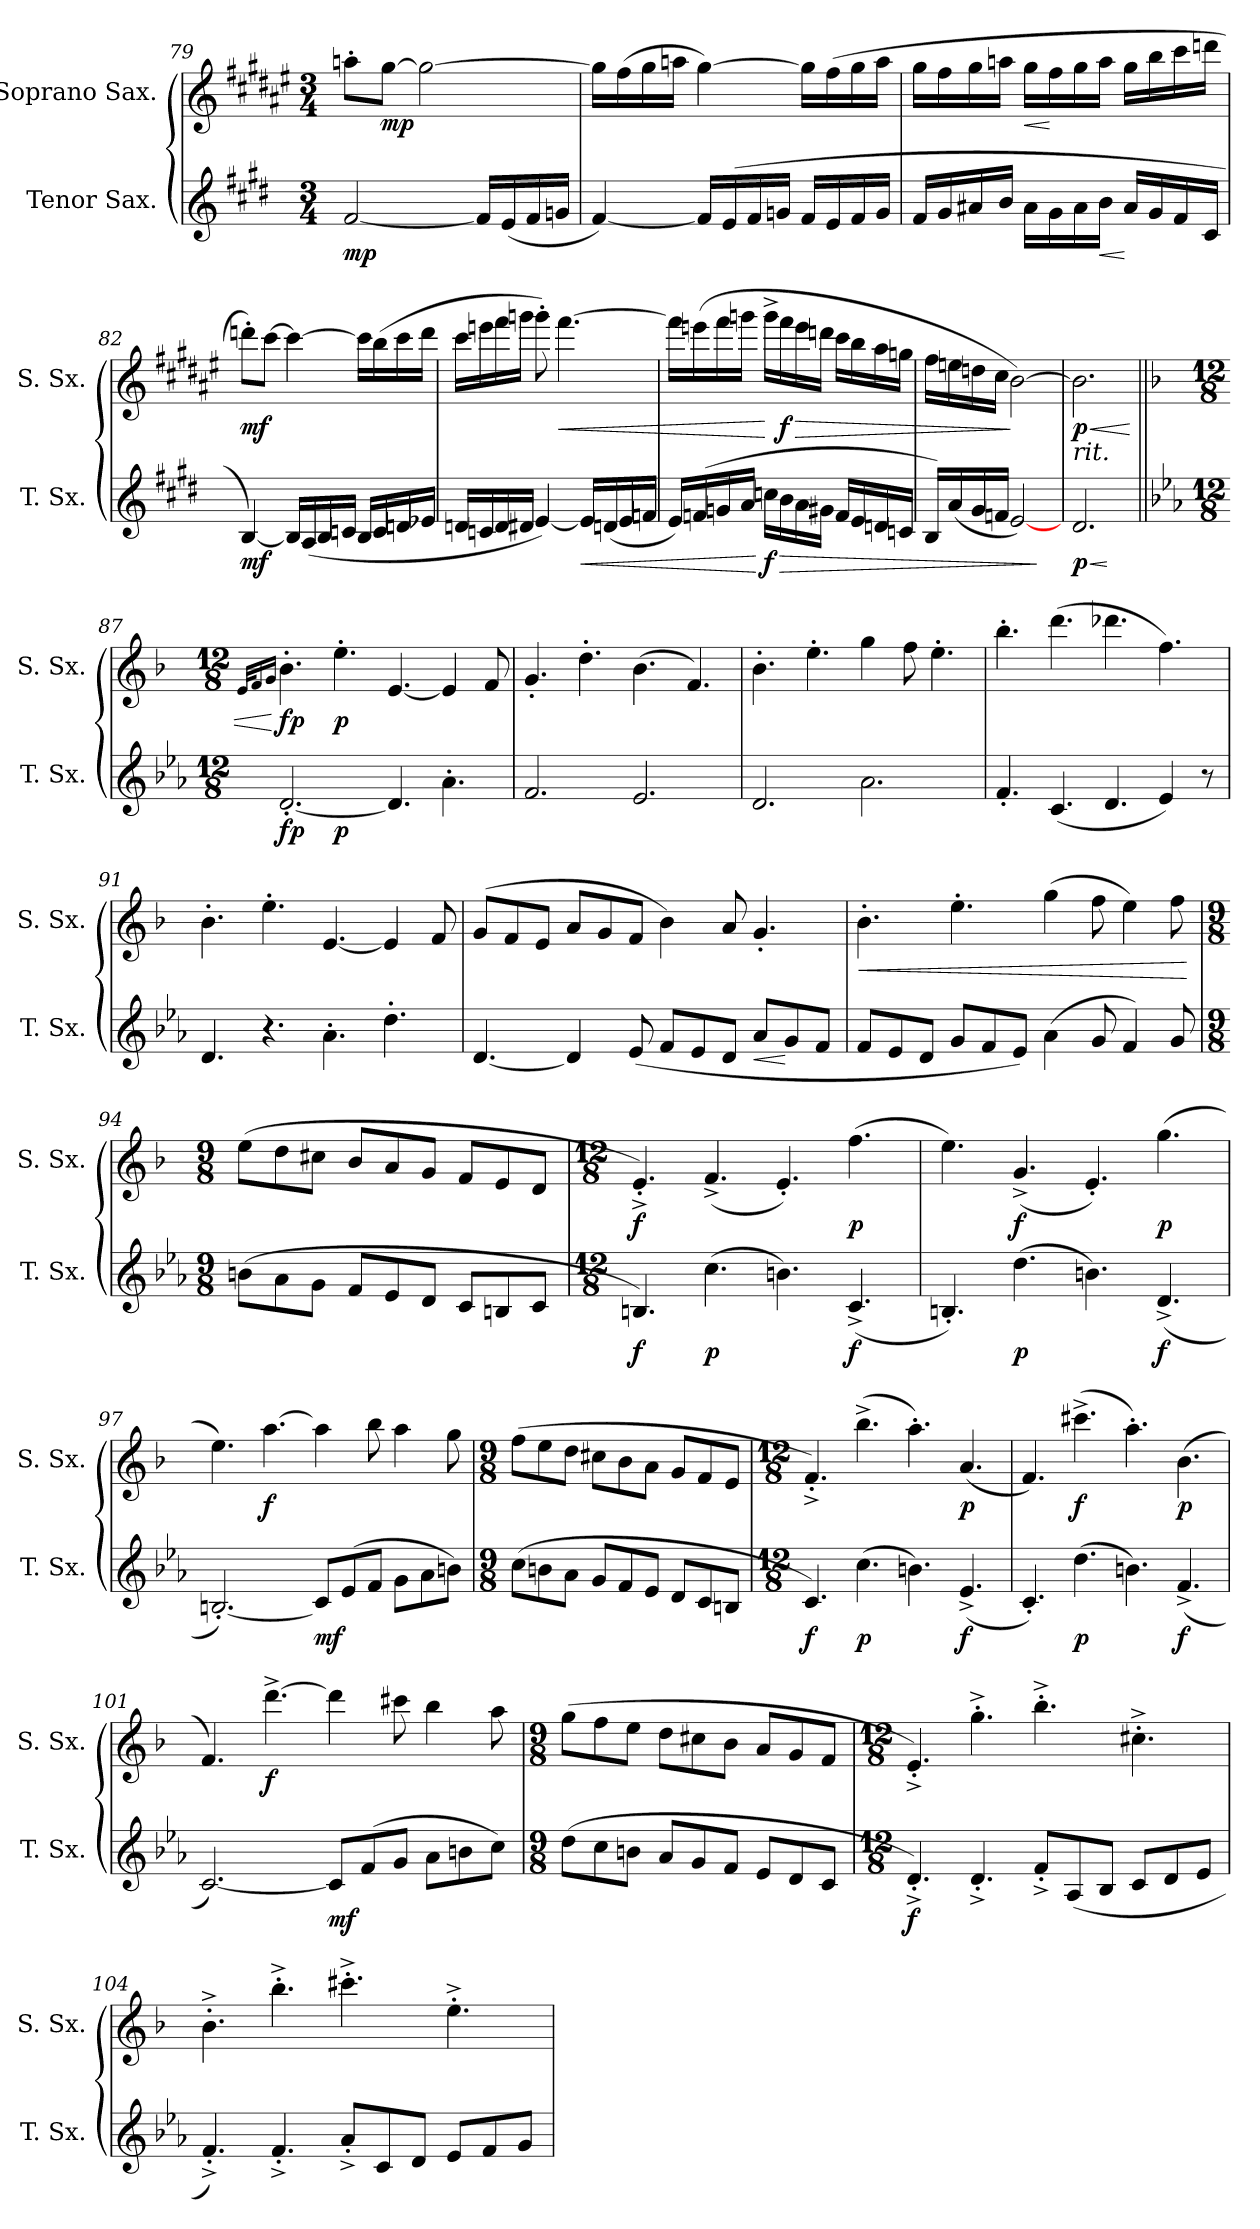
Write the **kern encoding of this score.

**kern	**dynam	**kern	**dynam
*part2	*part2	*part1	*part1
*staff2	*staff2	*staff1	*staff1
*I"Tenor Sax.	*	*I"Soprano Sax.	*
*I'T. Sx.	*	*I'S. Sx.	*
*clefG2	*	*clefG2	*
*ITrd8c14	*	*ITrd1c2	*
*k[f#c#g#d#]	*	*k[f#c#g#d#]	*
*c#:	*	*c#:	*
*M3/4	*	*M3/4	*
=79	=79	=79	=79
!	!LO:DY:b	!	!
[2F#/	mp	8ggn'>\L	.
!	!	!	!LO:DY:b
.	.	[8ff#\J	mp
.	.	2ff#\_	.
16F#/LL]	.	.	.
(<16E/	.	.	.
16F#/	.	.	.
16Gn/JJ	.	.	.
!!LO:PB:g=z
=80	=80	=80	=80
[4F#/)	.	16ff#\LL]	.
.	.	(>16ee\	.
.	.	16ff#\	.
.	.	16ggn\JJ	.
16F#/LL]	.	[4ff#\)	.
(>16E/	.	.	.
16F#/	.	.	.
16Gn/JJ	.	.	.
16F#/LL	.	16ff#\LL]	.
16E/	.	(>16ee\	.
16F#/	.	16ff#\	.
16G/JJ	.	16gg\JJ	.
=81	=81	=81	=81
16F#/LL	.	16ff#\LL	.
16G#/	.	16ee\	.
16A#X/	.	16ff#\	.
16B/JJ	.	16ggn\JJ	.
!	!	!	!LO:HP:b
16A#\LL	.	16ff#\LL	<
16G#\	.	16ee\	[
16A#\	.	16ff#\	.
!	!LO:HP:b	!	!
16B\JJ	<	16gg\JJ	.
16A#/LL	[	16ff#\LL	.
16G#/	.	16aa\	.
16F#/	.	16bb\	.
16C#/JJ	.	16cccn\JJ	.
=82	=82	=82	=82
!	!LO:DY:b	!	!LO:DY:b
[4BB/)	mf	8cccn'>\L)	mf
.	.	[8bb\J	.
16BB/LL]	.	4bb\_	.
(<16AA/	.	.	.
16BB/	.	.	.
16Cn/JJ	.	.	.
16BB/LL	.	16bb\LL]	.
16C/	.	(>16aa\	.
16Dn/	.	16bb\	.
16E-X/JJ	.	16ccc\JJ	.
!!LO:LB:g=z
=83	=83	=83	=83
16Dn/LL	.	16bb\LL	.
16Cn/	.	16dddn\	.
16D/	.	16eee\	.
16D#X/JJ	.	16fffn\JJ	.
[4E/)	.	8fff'>\)	.
!	!	!	!LO:HP:b
.	.	[4.eee\	<
!	!LO:HP:b	!	!
16E/LL]	<	.	.
(<16Dn/	.	.	.
16E/	.	.	.
16Fn/JJ	.	.	.
=84	=84	=84	=84
16E/LL)	.	16eee\LL]	.
(>16Fn/	.	(>16dddn\	.
16Gn/	.	16eee\	.
16A/JJ	.	16fffn\JJ	.
!	!LO:DY:n=1:b	!	!
16cn\LL	[ f	16fff^>\LL	[
!	!LO:HP:b	!	!LO:DY:b
16B\	>	16eee\	f
!	!	!	!LO:HP:b
16A\	.	16ddd\	>
16G#X\JJ	.	16cccn\JJ	.
16F/LL	.	16bb\LL	.
16E/	.	16aa\	.
16Dn/	.	16gg#\	.
16Cn/JJ	.	16ffn\JJ	.
=85	=85	=85	=85
16BB/LL)	.	16ee\LL	.
(<16A/	.	16ddn\	.
16G#/	.	16ccn\	.
16Fn/JJ	.	16b\JJ	.
[2E/)	.	[2a\)	]
.	]	.	.
!!LO:LB:g=z
=86	=86	=86	=86
!	!	!LO:TX:b:i:t=rit.	!
!	!LO:HP:b	!	!LO:HP:b
!	!LO:DY:n=1:b	!	!LO:DY:n=1:b
2.D#/	< p	2.a\]	< p
.	[	.	.
=87||	=87||	=87||	=87||
*k[b-e-a-]	*	*k[b-e-a-]	*
*E-:	*	*E-:	*
*M12/8	*	*M12/8	*
*	*	*MM210	*
.	.	32qd/KLL	.
.	.	16qe-/	.
.	.	16qf/JJ	.
!	!LO:DY:b	!	!LO:DY:n=1:b
*^	*	*	*
[2.D'</	4.ryy	fp	4.a-'>\	[ fp
!	!	!LO:DY:b	!	!LO:DY:n=2:b
.	1ryy	p	4.dd'>\	p
4.D/]	.	.	[4.d/	.
4.A-'>\	.	.	4d/]	.
.	8ryy	.	8e-/	.
*v	*v	*	*	*
=88	=88	=88	=88
2.F/	.	4.f'</	.
.	.	4.cc'>\	.
2.E-/	.	(>4.a-\	.
.	.	4.e-/)	.
!!LO:LB:g=z
=89	=89	=89	=89
2.D/	.	4.a-'>\	.
.	.	4.dd'>\	.
2.A-\	.	4ff\	.
.	.	8ee-\	.
.	.	4.dd'>\	.
=90	=90	=90	=90
4.F'</	.	4.aa-'>\	.
(<4.C/	.	(>4.ccc\	.
4.D/	.	4.ccc-X\	.
4E-/)	.	4.ee-\)	.
8r	.	.	.
=91	=91	=91	=91
4.D/	.	4.a-'>\	.
4.r	.	4.dd'>\	.
4.A-'>\	.	[4.d/	.
4.d'>\	.	4d/]	.
.	.	8e-/	.
!!LO:LB:g=z
=92	=92	=92	=92
[4.D/	.	(>8f/L	.
.	.	8e-/	.
.	.	8d/J	.
4D/]	.	8g/L	.
.	.	8f/	.
(<8E-/	.	8e-/J	.
8F/L	.	4a-\)	.
8E-/	.	.	.
8D/J	.	8g/	.
!	!LO:HP:b	!	!
8A-/L	<	4.f'</	.
8G/	[	.	.
8F/J	.	.	.
=93	=93	=93	=93
!	!	!	!LO:HP:b
8F/L	.	4.a-'>\	<
8E-/	.	.	.
8D/J	.	.	.
8G/L	.	4.dd'>\	.
8F/	.	.	.
8E-/J)	.	.	.
(>4A-\	.	(>4ff\	.
8G/	.	8ee-\	.
4F/)	.	4dd\)	.
8G/	.	8ee-\	.
.	.	.	[
=94	=94	=94	=94
*M9/8	*	*M9/8	*
(>8Bn\L	.	(>8dd\L	.
8A-\	.	8cc\	.
8G\J	.	8bn\J	.
8F/L	.	8a-/L	.
8E-/	.	8g/	.
8D/J	.	8f/J	.
8C/L	.	8e-/L	.
8BBn/	.	8d/	.
8C/J	.	8c/J	.
!!LO:PB:g=z
=95	=95	=95	=95
*M12/8	*	*M12/8	*
!	!LO:DY:b	!	!LO:DY:b
4.BBn/)	f	4.d^<'</)	f
!	!LO:DY:b	!	!
(>4.c\	p	(<4.e-^</	.
4.Bn\)	.	4.d'</)	.
!	!LO:DY:b	!	!LO:DY:b
(<4.C^</	f	(>4.ee-\	p
=96	=96	=96	=96
4.BBn'</)	.	4.dd\)	.
!	!LO:DY:b	!	!LO:DY:b
(>4.d\	p	(<4.f^</	f
4.Bn\)	.	4.d'</)	.
!	!LO:DY:b	!	!LO:DY:b
(<4.D^</	f	(>4.ff\	p
=97	=97	=97	=97
[2.BBn'</)	.	4.dd\)	.
!	!	!	!LO:DY:b
.	.	[4.gg\	f
!	!LO:DY:b	!	!
8C-/L]	mf	4gg\]	.
(>8E-/	.	.	.
8F/J	.	8aa-\	.
8G\L	.	4gg\	.
8A-\	.	.	.
8Bn\J)	.	8ff\	.
!!LO:LB:g=z
=98	=98	=98	=98
*M9/8	*	*M9/8	*
(>8c\L	.	(>8ee-\L	.
8Bn\	.	8dd\	.
8A-\J	.	8cc\J	.
8G/L	.	8bn\L	.
8F/	.	8a-\	.
8E-/J	.	8g\J	.
8D/L	.	8f/L	.
8C/	.	8e-/	.
8BBn/J	.	8d/J	.
=99	=99	=99	=99
*M12/8	*	*M12/8	*
!	!LO:DY:b	!	!
4.C/)	f	4.e-^<'</)	.
!	!LO:DY:b	!	!
(>4.c\	p	(>4.aa-^>\	.
4.Bn\)	.	4.gg'>\)	.
!	!LO:DY:b	!	!LO:DY:b
(<4.E-^</	f	(<4.g/	p
=100	=100	=100	=100
4.C'</)	.	4.e-/)	.
!	!LO:DY:b	!	!LO:DY:b
(>4.d\	p	(>4.bbn^>\	f
4.Bn\)	.	4.gg'>\)	.
!	!LO:DY:b	!	!LO:DY:b
(<4.F^</	f	(>4.a-\	p
!!LO:LB:g=z
=101	=101	=101	=101
[2.C/)	.	4.e-/)	.
!	!	!	!LO:DY:b
.	.	[4.ccc^>\	f
!	!LO:DY:b	!	!
8C/L]	mf	4ccc\]	.
(>8F/	.	.	.
8G/J	.	8bbn\	.
8A-\L	.	4aa-\	.
8Bn\	.	.	.
8c\J)	.	8gg\	.
=102	=102	=102	=102
*M9/8	*	*M9/8	*
(>8d\L	.	(>8ff\L	.
8c\	.	8ee-\	.
8Bn\J	.	8dd\J	.
8A-/L	.	8cc\L	.
8G/	.	8bn\	.
8F/J	.	8a-\J	.
8E-/L	.	8g/L	.
8D/	.	8f/	.
8C/J	.	8e-/J	.
=103	=103	=103	=103
*M12/8	*	*M12/8	*
!	!LO:DY:b	!	!
4.D'<^</)	f	4.d^<'</)	.
4.D'<^</	.	4.ff^>'>\	.
8F'<^</L	.	4.aa-^>'>\	.
(<8AA-/	.	.	.
8BB-/J	.	.	.
8C/L	.	4.bn^>'>\	.
8D/	.	.	.
8E-/J	.	.	.
!!LO:LB:g=z
=104	=104	=104	=104
4.F'<^</)	.	4.a-^>'>\	.
4.F'<^</	.	4.aa-^>'>\	.
8A-'<^</L	.	4.bbn^>'>\	.
8C/	.	.	.
8D/J	.	.	.
8E-/L	.	4.dd^>'>\	.
8F/	.	.	.
8G/J	.	.	.
=	=	=	=
*-	*-	*-	*-
